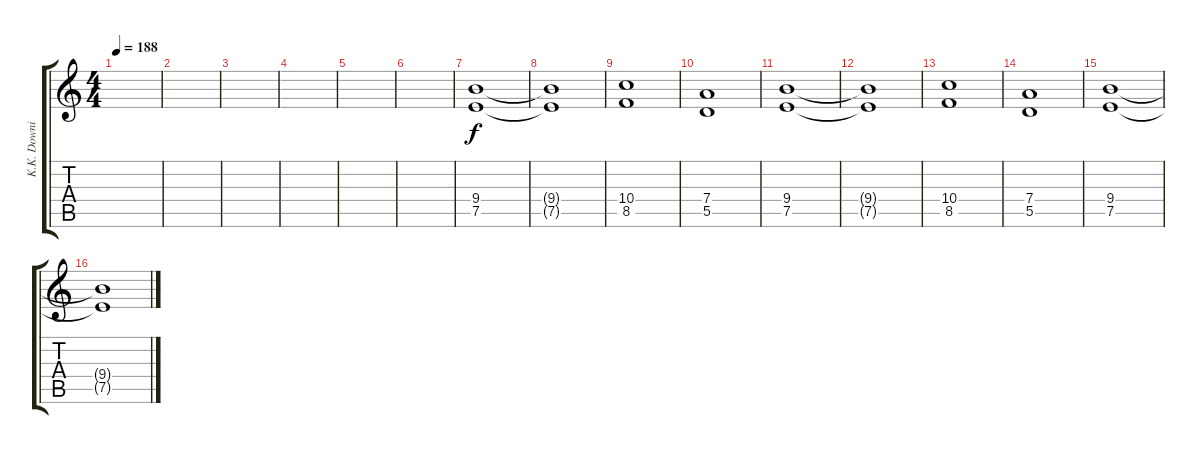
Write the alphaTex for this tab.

\track ("K.K. Downing" "K.K. Downi") {instrument distortionguitar}
\staff {score tabs}
\tuning (E4 B3 G3 D3 A2 E2) {hide}
\ts (4 4)
\tempo 188
\clef g2
\ks c
|
|
|
|
|
|
(9.4 7.5).1{instrument pad6metallic} |
(9.4{t} 7.5{t}).1 |
(10.4 8.5).1 |
(7.4 5.5).1 |
(9.4 7.5).1 |
(9.4{t} 7.5{t}).1 |
(10.4 8.5).1 |
(7.4 5.5).1 |
(9.4 7.5).1 |
(9.4{t} 7.5{t}).1
